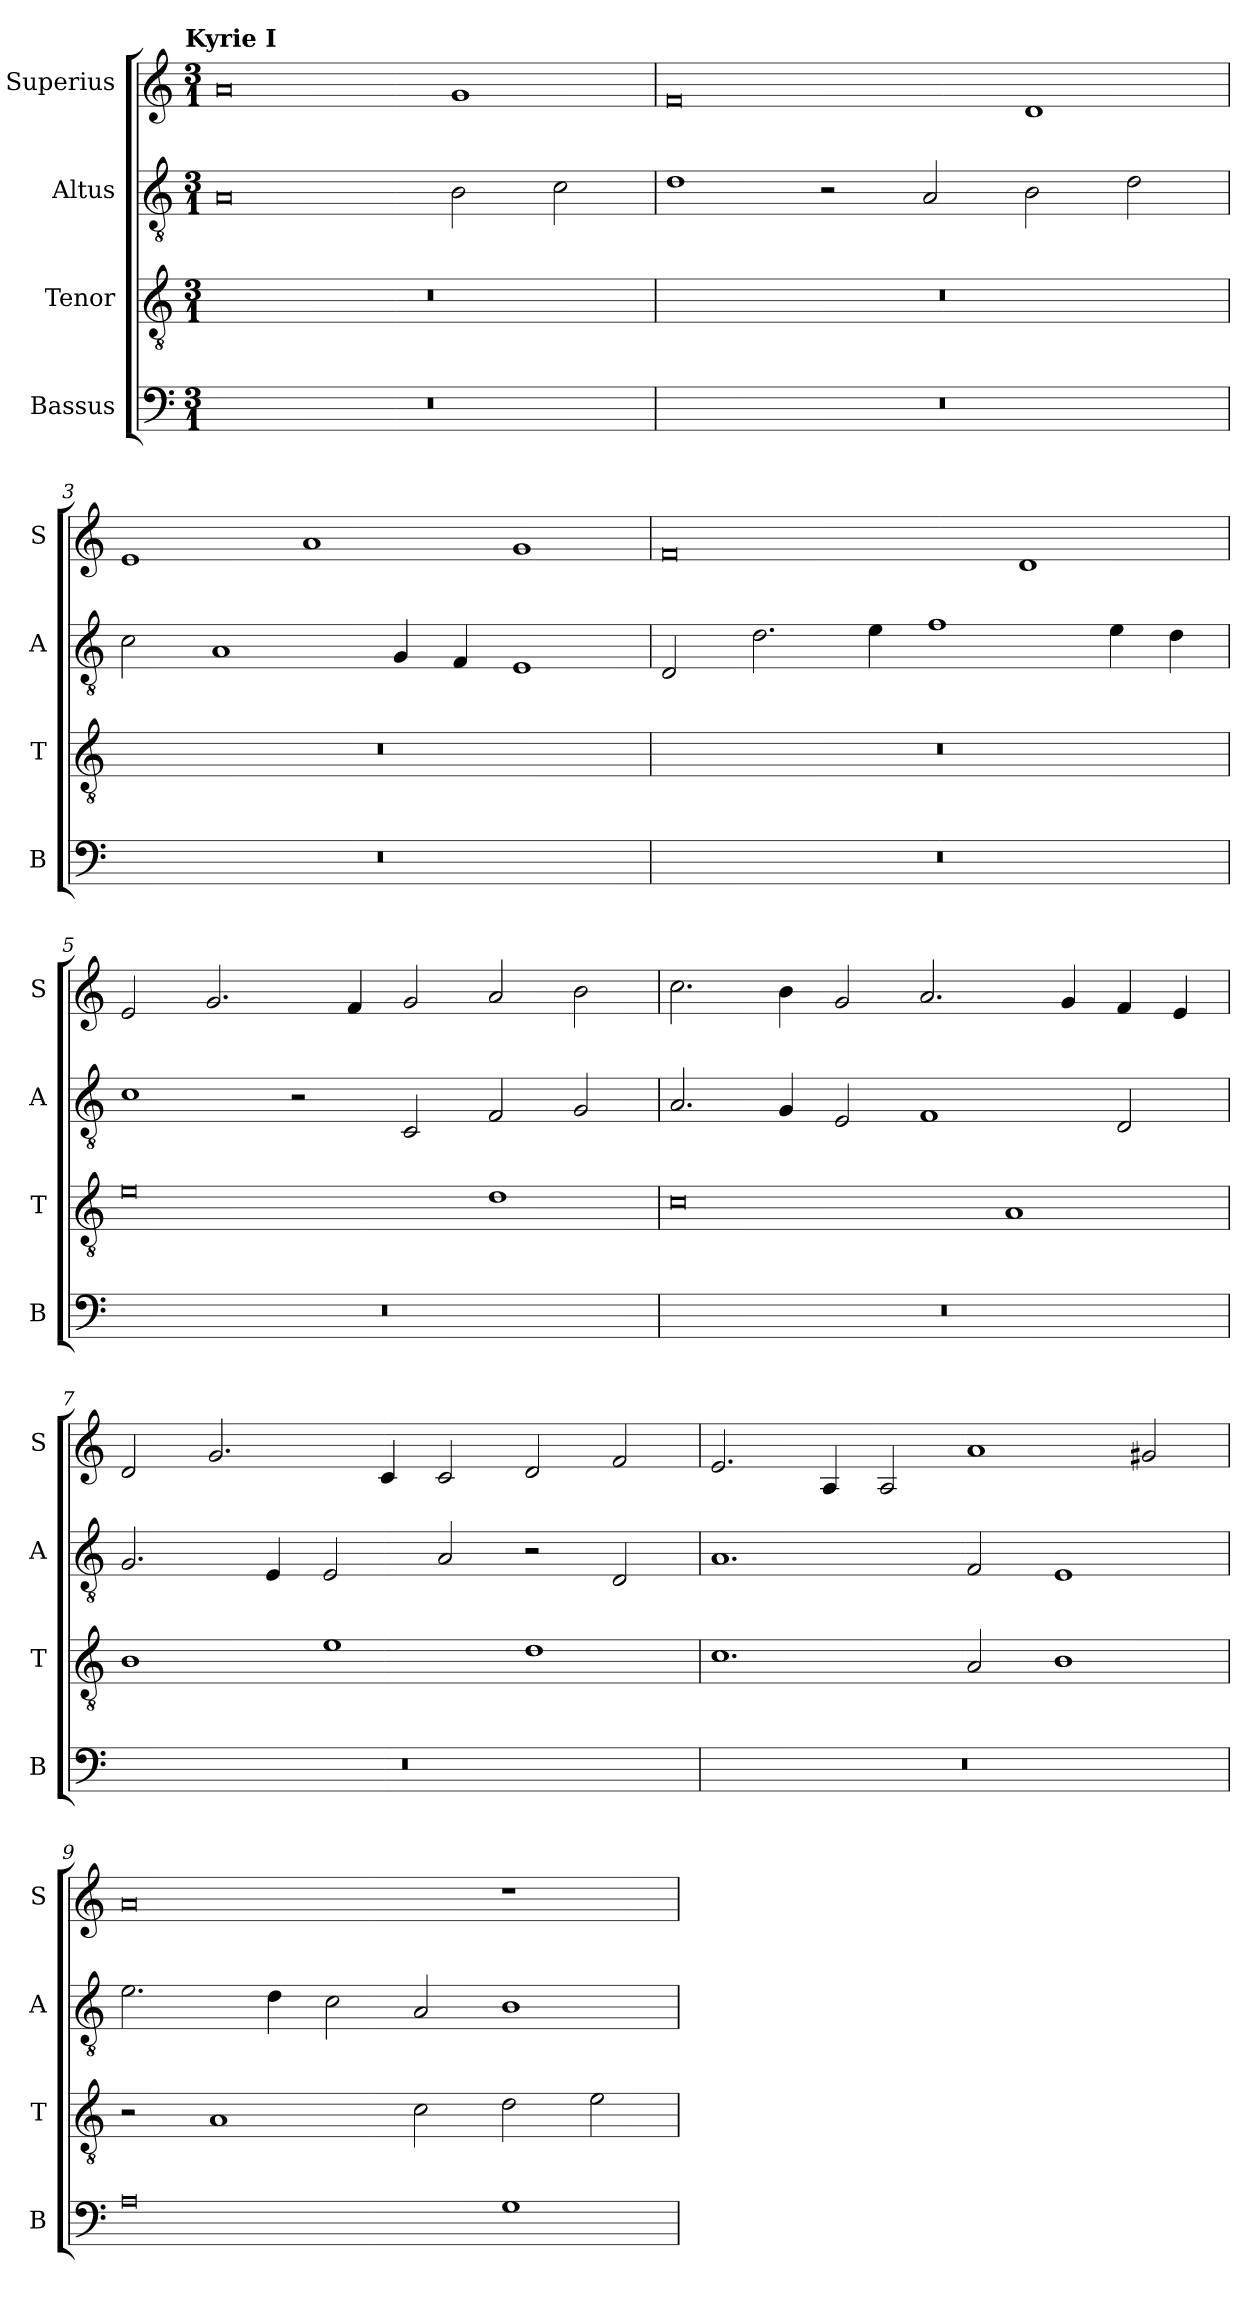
**kern	**kern	**kern	**kern
*part4	*part3	*part2	*part1
*staff4	*staff3	*staff2	*staff1
*I"Bassus	*I"Tenor	*I"Altus	*I"Superius
*I'B	*I'T	*I'A	*I'S
*clefF4	*clefGv2	*clefGv2	*clefG2
*k[]	*k[]	*k[]	*k[]
!!LO:TX:omd:t=Kyrie I
*M3/1	*M3/1	*M3/1	*M3/1
=1	=1	=1	=1
0.r	0.r	0A	0a
.	.	2B\	1g
.	.	2c\	.
=2	=2	=2	=2
0.r	0.r	1d	0f
.	.	2r	.
.	.	2A/	.
.	.	2B\	1d
.	.	2d\	.
=3	=3	=3	=3
0.r	0.r	2c\	1e
.	.	1A	.
.	.	.	1a
.	.	4G/	.
.	.	4F/	.
.	.	1E	1g
=4	=4	=4	=4
0.r	0.r	2D/	0f
.	.	2.d\	.
.	.	4e\	.
.	.	1f	.
.	.	.	1d
.	.	4e\	.
.	.	4d\	.
=5	=5	=5	=5
0.r	0e	1c	2e/
.	.	.	2.g/
.	.	2r	.
.	.	.	4f/
.	.	2C/	2g/
.	1d	2F/	2a/
.	.	2G/	2b\
=6	=6	=6	=6
0.r	0c	2.A/	2.cc\
.	.	4G/	4b\
.	.	2E/	2g/
.	.	1F	2.a/
.	1A	.	.
.	.	.	4g/
.	.	2D/	4f/
.	.	.	4e/
=7	=7	=7	=7
0.r	1B	2.G/	2d/
.	.	.	2.g/
.	.	4E/	.
.	1e	2E/	.
.	.	.	4c/
.	.	2A/	2c/
.	1d	2r	2d/
.	.	2D/	2f/
=8	=8	=8	=8
0.r	1.c	1.A	2.e/
.	.	.	4A/
.	.	.	2A/
.	2A/	2F/	1a
.	1B	1E	.
.	.	.	2g#X/
=9	=9	=9	=9
0A	2r	2.e\	0a
.	1A	.	.
.	.	4d\	.
.	.	2c\	.
.	2c\	2A/	.
1G	2d\	1B	1r
.	2e\	.	.
=	=	=	=
*-	*-	*-	*-
